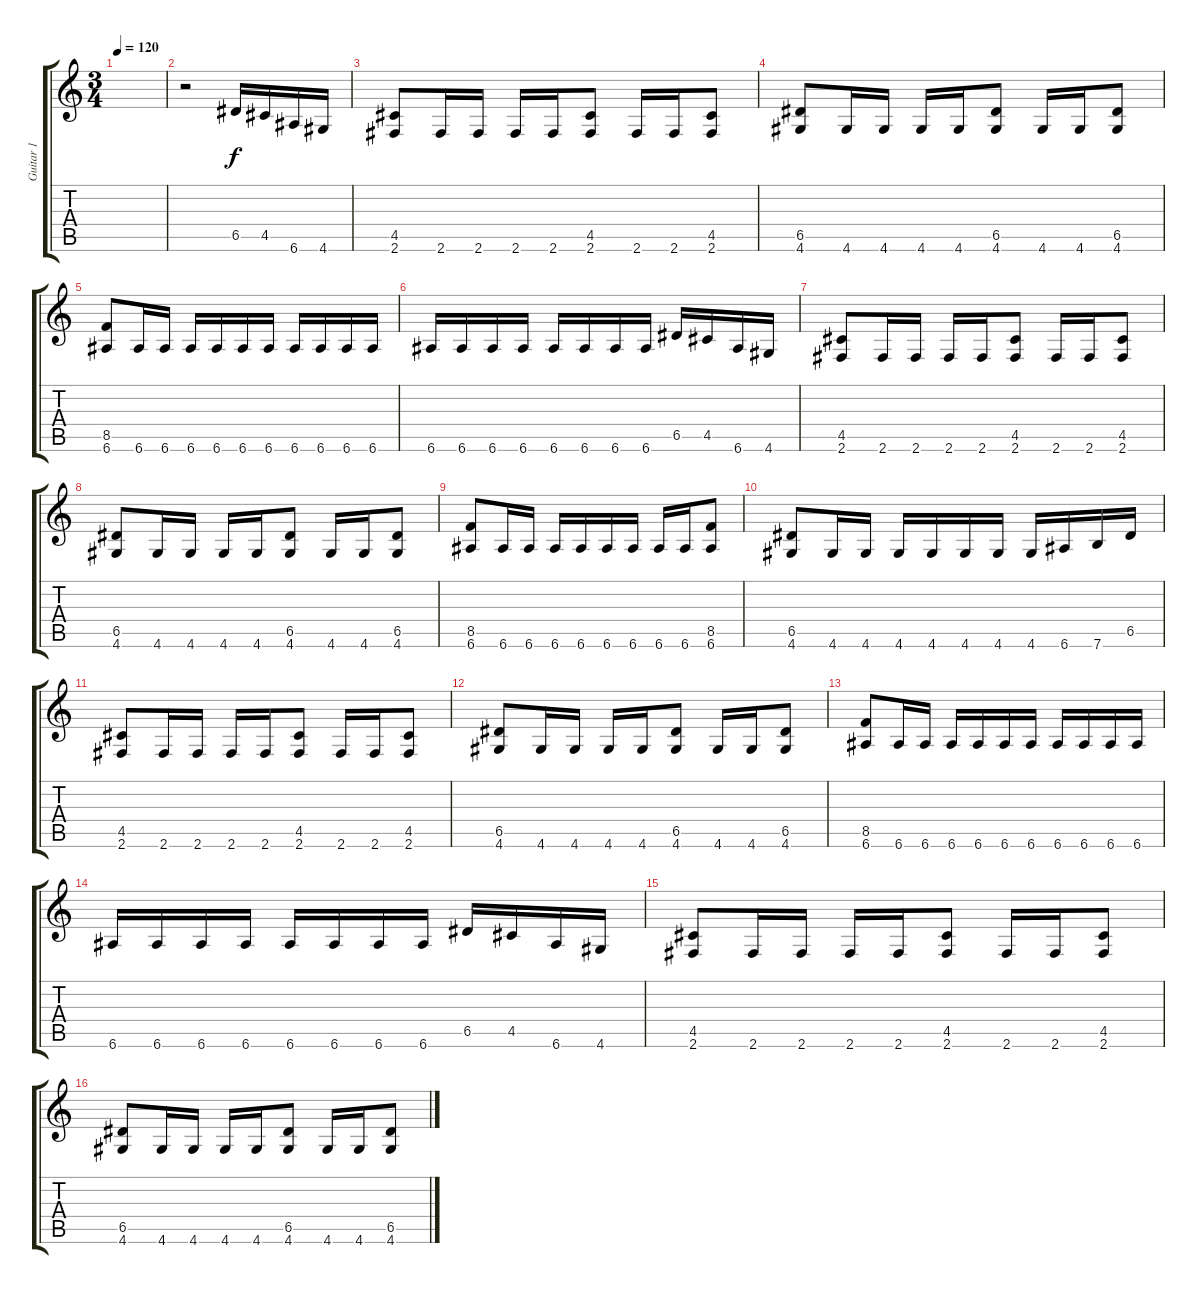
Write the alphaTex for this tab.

\track ("Guitar 1" "Guitar 1") {instrument distortionguitar}
\staff {score tabs}
\tuning (E4 B3 G3 D3 A2 E2) {hide}
\ts (3 4)
\tempo 120
\clef g2
\ks c
|
r.2 6.5.16 4.5.16 6.6.16 4.6.16 |
(4.5 2.6).8 2.6.16 2.6.16 2.6.16 2.6.16 (4.5 2.6).8 2.6.16 2.6.16 (4.5 2.6).8 |
(6.5 4.6).8 4.6.16 4.6.16 4.6.16 4.6.16 (6.5 4.6).8 4.6.16 4.6.16 (6.5 4.6).8 |
(8.5 6.6).8 6.6.16 6.6.16 6.6.16 6.6.16 6.6.16 6.6.16 6.6.16 6.6.16 6.6.16 6.6.16 |
6.6.16 6.6.16 6.6.16 6.6.16 6.6.16 6.6.16 6.6.16 6.6.16 6.5.16 4.5.16 6.6.16 4.6.16 |
(4.5 2.6).8 2.6.16 2.6.16 2.6.16 2.6.16 (4.5 2.6).8 2.6.16 2.6.16 (4.5 2.6).8 |
(6.5 4.6).8 4.6.16 4.6.16 4.6.16 4.6.16 (6.5 4.6).8 4.6.16 4.6.16 (6.5 4.6).8 |
(8.5 6.6).8 6.6.16 6.6.16 6.6.16 6.6.16 6.6.16 6.6.16 6.6.16 6.6.16 (8.5 6.6).8 |
(6.5 4.6).8 4.6.16 4.6.16 4.6.16 4.6.16 4.6.16 4.6.16 4.6.16 6.6.16 7.6.16 6.5.16 |
(4.5 2.6).8 2.6.16 2.6.16 2.6.16 2.6.16 (4.5 2.6).8 2.6.16 2.6.16 (4.5 2.6).8 |
(6.5 4.6).8 4.6.16 4.6.16 4.6.16 4.6.16 (6.5 4.6).8 4.6.16 4.6.16 (6.5 4.6).8 |
(8.5 6.6).8 6.6.16 6.6.16 6.6.16 6.6.16 6.6.16 6.6.16 6.6.16 6.6.16 6.6.16 6.6.16 |
6.6.16 6.6.16 6.6.16 6.6.16 6.6.16 6.6.16 6.6.16 6.6.16 6.5.16 4.5.16 6.6.16 4.6.16 |
(4.5 2.6).8 2.6.16 2.6.16 2.6.16 2.6.16 (4.5 2.6).8 2.6.16 2.6.16 (4.5 2.6).8 |
(6.5 4.6).8 4.6.16 4.6.16 4.6.16 4.6.16 (6.5 4.6).8 4.6.16 4.6.16 (6.5 4.6).8
